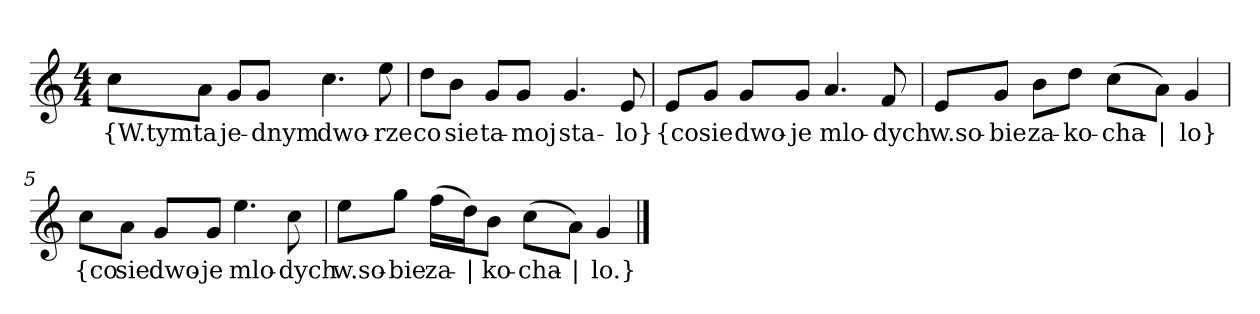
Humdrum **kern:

**kern	**text
*part1	*part1
*staff1	*staff1
*clefG2	*
*k[]	*
*C:	*
*M4/4	*
=	=
8cc\L	{W.tym
8a\J	ta
8g/L	je-
8g/J	-dnym
4.cc	dwo-
8ee	-rze
=2	=2
8dd\L	co
8b\J	sie
8g/L	ta-
8g/J	-moj
4.g	sta-
8e	-lo}
=3y	=3y
8e/L	{co
8g/J	sie
8g/L	dwo-
8g/J	-je
4.a	mlo-
8f	-dych
=4	=4
8e/L	w.so-
8g/J	-bie
8b\L	za-
8dd\J	-ko-
(8cc\L	-cha-
8a\J)	|
4g	-lo}
=5y	=5y
8cc\L	{co
8a\J	sie
8g/L	dwo-
8g/J	-je
4.ee	mlo-
8cc	-dych
=6	=6
8ee\L	w.so-
8gg\J	-bie
(16ff\LL	za-
16dd\J)	|
8b\J	-ko-
(8cc\L	-cha-
8a\J)	|
4g	-lo.}
==	==
*-	*-
